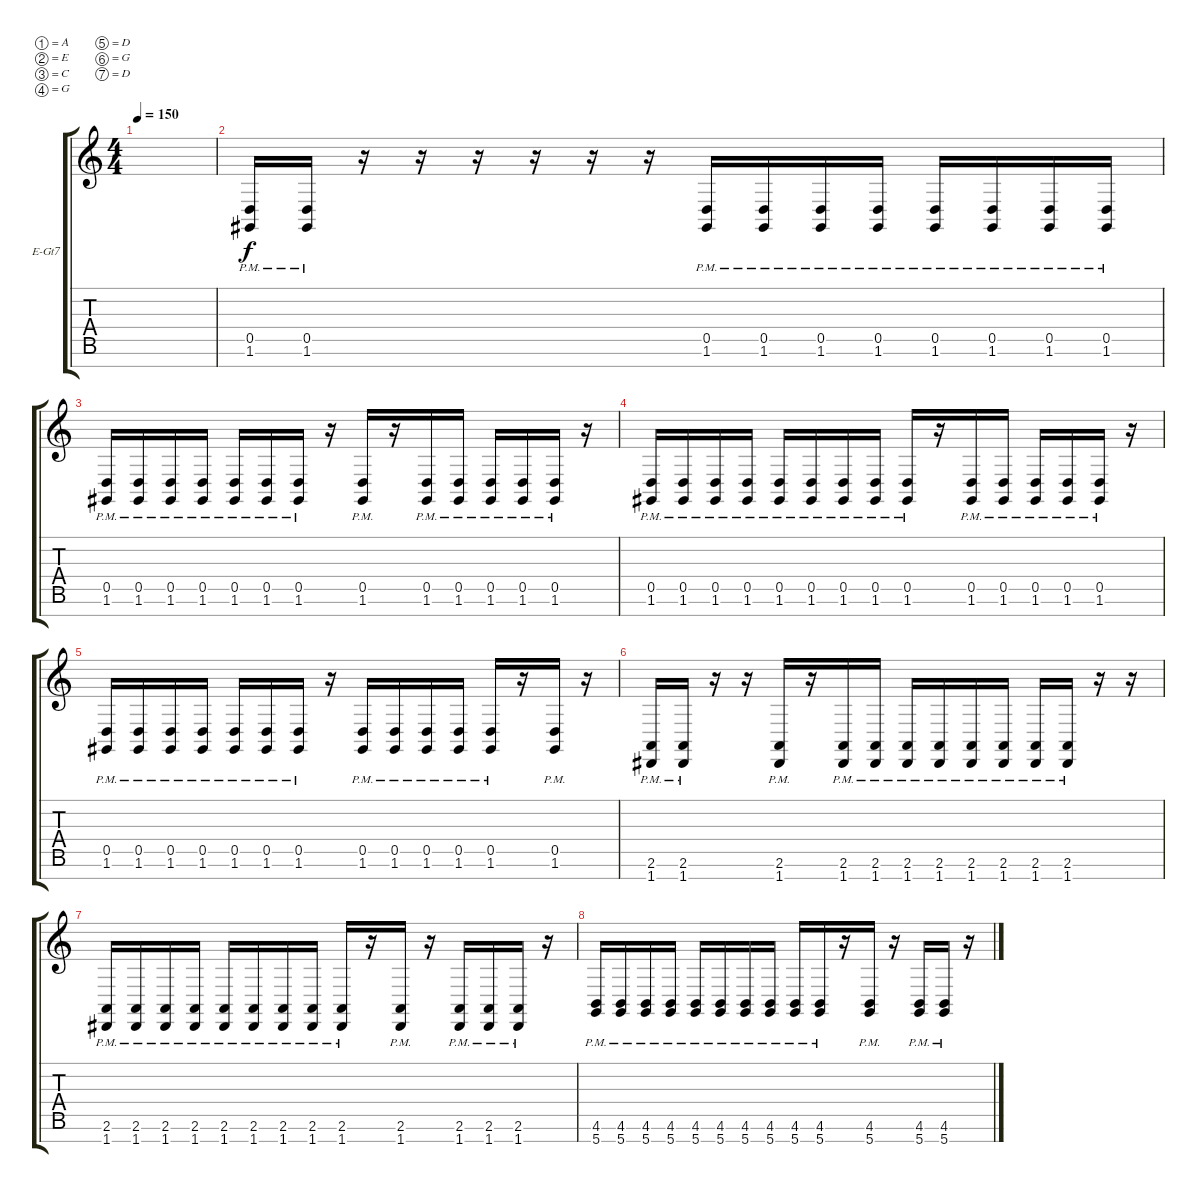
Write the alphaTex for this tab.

\defaultSystemsLayout 4
\bracketExtendMode groupsimilarinstruments
\firstSystemTrackNameOrientation horizontal
\otherSystemsTrackNameOrientation horizontal
\track ("Rhytm L" "E-Gt7") {instrument distortionguitar}
\staff {score tabs}
\tuning (A3 E3 C3 G2 D2 G1 D1)
\ts (4 4)
\tempo 150
\clef g2
\ks c
|
(1.6{pm} 0.5{pm}).16 (1.6{pm} 0.5{pm}).16 r.16 r.16 r.16 r.16 r.16 r.16 (1.6{pm} 0.5{pm}).16 (1.6{pm} 0.5{pm}).16 (1.6{pm} 0.5{pm}).16 (1.6{pm} 0.5{pm}).16 (1.6{pm} 0.5{pm}).16 (1.6{pm} 0.5{pm}).16 (1.6{pm} 0.5{pm}).16 (1.6{pm} 0.5{pm}).16 |
(1.6{pm} 0.5{pm}).16 (1.6{pm} 0.5{pm}).16 (1.6{pm} 0.5{pm}).16 (1.6{pm} 0.5{pm}).16 (1.6{pm} 0.5{pm}).16 (1.6{pm} 0.5{pm}).16 (1.6{pm} 0.5{pm}).16 r.16 (1.6{pm} 0.5{pm}).16 r.16 (1.6{pm} 0.5{pm}).16 (1.6{pm} 0.5{pm}).16 (1.6{pm} 0.5{pm}).16 (1.6{pm} 0.5{pm}).16 (1.6{pm} 0.5{pm}).16 r.16 |
(1.6{pm} 0.5{pm}).16 (1.6{pm} 0.5{pm}).16 (1.6{pm} 0.5{pm}).16 (1.6{pm} 0.5{pm}).16 (1.6{pm} 0.5{pm}).16 (1.6{pm} 0.5{pm}).16 (1.6{pm} 0.5{pm}).16 (1.6{pm} 0.5{pm}).16 (1.6{pm} 0.5{pm}).16 r.16 (1.6{pm} 0.5{pm}).16 (1.6{pm} 0.5{pm}).16 (1.6{pm} 0.5{pm}).16 (1.6{pm} 0.5{pm}).16 (1.6{pm} 0.5{pm}).16 r.16 |
(1.6{pm} 0.5{pm}).16 (1.6{pm} 0.5{pm}).16 (1.6{pm} 0.5{pm}).16 (1.6{pm} 0.5{pm}).16 (1.6{pm} 0.5{pm}).16 (1.6{pm} 0.5{pm}).16 (1.6{pm} 0.5{pm}).16 r.16 (1.6{pm} 0.5{pm}).16 (1.6{pm} 0.5{pm}).16 (1.6{pm} 0.5{pm}).16 (1.6{pm} 0.5{pm}).16 (1.6{pm} 0.5{pm}).16 r.16 (1.6{pm} 0.5{pm}).16 r.16 |
(1.7{pm} 2.6{pm}).16 (1.7{pm} 2.6{pm}).16 r.16 r.16 (1.7{pm} 2.6{pm}).16 r.16 (1.7{pm} 2.6{pm}).16 (1.7{pm} 2.6{pm}).16 (1.7{pm} 2.6{pm}).16 (1.7{pm} 2.6{pm}).16 (1.7{pm} 2.6{pm}).16 (1.7{pm} 2.6{pm}).16 (1.7{pm} 2.6{pm}).16 (1.7{pm} 2.6{pm}).16 r.16 r.16 |
(1.7{pm} 2.6{pm}).16 (1.7{pm} 2.6{pm}).16 (1.7{pm} 2.6{pm}).16 (1.7{pm} 2.6{pm}).16 (1.7{pm} 2.6{pm}).16 (1.7{pm} 2.6{pm}).16 (1.7{pm} 2.6{pm}).16 (1.7{pm} 2.6{pm}).16 (1.7{pm} 2.6{pm}).16 r.16 (1.7{pm} 2.6{pm}).16 r.16 (1.7{pm} 2.6{pm}).16 (1.7{pm} 2.6{pm}).16 (1.7{pm} 2.6{pm}).16 r.16 |
(4.6{pm} 5.7{pm}).16 (4.6{pm} 5.7{pm}).16 (5.7{pm} 4.6{pm}).16 (4.6{pm} 5.7{pm}).16 (4.6{pm} 5.7{pm}).16 (4.6{pm} 5.7{pm}).16 (4.6{pm} 5.7{pm}).16 (4.6{pm} 5.7{pm}).16 (4.6{pm} 5.7{pm}).16 (4.6{pm} 5.7{pm}).16 r.16 (4.6{pm} 5.7{pm}).16 r.16 (4.6{pm} 5.7{pm}).16 (4.6{pm} 5.7{pm}).16 r.16
